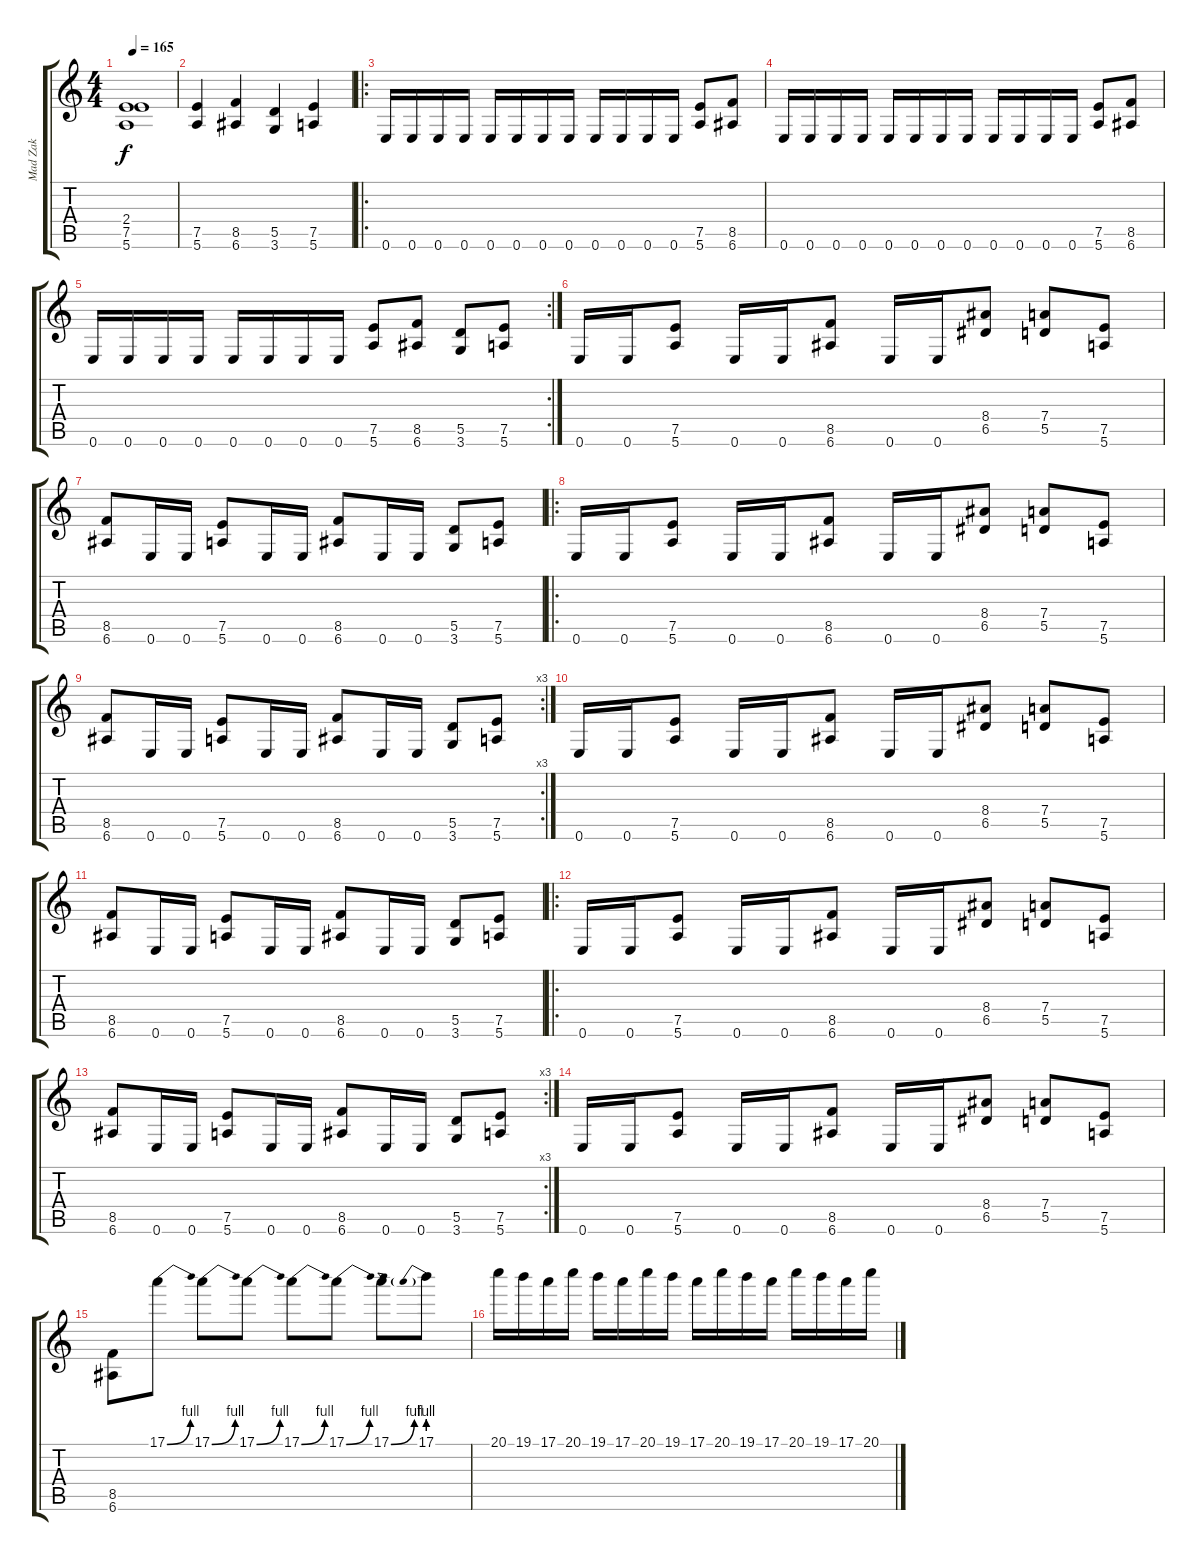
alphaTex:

\track ("Mad Zak" "Mad Zak") {instrument distortionguitar}
\staff {score tabs}
\tuning (E4 B3 G3 D3 A2 E2) {hide}
\ts (4 4)
\tempo 165
\clef g2
\ks c
(2.4{t} 7.5 5.6).1{dy f} |
(7.5 5.6).4 (8.5 6.6).4 (5.5 3.6).4 (7.5 5.6).4 |
\ro
0.6.16 0.6.16 0.6.16 0.6.16 0.6.16 0.6.16 0.6.16 0.6.16 0.6.16 0.6.16 0.6.16 0.6.16 (7.5 5.6).8 (8.5 6.6).8 |
0.6.16 0.6.16 0.6.16 0.6.16 0.6.16 0.6.16 0.6.16 0.6.16 0.6.16 0.6.16 0.6.16 0.6.16 (7.5 5.6).8 (8.5 6.6).8 |
\rc 2
0.6.16 0.6.16 0.6.16 0.6.16 0.6.16 0.6.16 0.6.16 0.6.16 (7.5 5.6).8 (8.5 6.6).8 (5.5 3.6).8 (7.5 5.6).8 |
0.6.16 0.6.16 (7.5 5.6).8 0.6.16 0.6.16 (8.5 6.6).8 0.6.16 0.6.16 (8.4 6.5).8 (7.4 5.5).8 (7.5 5.6).8 |
(8.5 6.6).8 0.6.16 0.6.16 (7.5 5.6).8 0.6.16 0.6.16 (8.5 6.6).8 0.6.16 0.6.16 (5.5 3.6).8 (7.5 5.6).8 |
\ro
0.6.16 0.6.16 (7.5 5.6).8 0.6.16 0.6.16 (8.5 6.6).8 0.6.16 0.6.16 (8.4 6.5).8 (7.4 5.5).8 (7.5 5.6).8 |
\rc 3
(8.5 6.6).8 0.6.16 0.6.16 (7.5 5.6).8 0.6.16 0.6.16 (8.5 6.6).8 0.6.16 0.6.16 (5.5 3.6).8 (7.5 5.6).8 |
0.6.16 0.6.16 (7.5 5.6).8 0.6.16 0.6.16 (8.5 6.6).8 0.6.16 0.6.16 (8.4 6.5).8 (7.4 5.5).8 (7.5 5.6).8 |
(8.5 6.6).8 0.6.16 0.6.16 (7.5 5.6).8 0.6.16 0.6.16 (8.5 6.6).8 0.6.16 0.6.16 (5.5 3.6).8 (7.5 5.6).8 |
\ro
0.6.16 0.6.16 (7.5 5.6).8 0.6.16 0.6.16 (8.5 6.6).8 0.6.16 0.6.16 (8.4 6.5).8 (7.4 5.5).8 (7.5 5.6).8 |
\rc 3
(8.5 6.6).8 0.6.16 0.6.16 (7.5 5.6).8 0.6.16 0.6.16 (8.5 6.6).8 0.6.16 0.6.16 (5.5 3.6).8 (7.5 5.6).8 |
0.6.16 0.6.16 (7.5 5.6).8 0.6.16 0.6.16 (8.5 6.6).8 0.6.16 0.6.16 (8.4 6.5).8 (7.4 5.5).8 (7.5 5.6).8 |
(8.5 6.6).8 17.1{be (bend 0 0 60 4)}.8{volume 13} 17.1{be (bend 0 0 60 4)}.8 17.1{be (bend 0 0 60 4)}.8 17.1{be (bend 0 0 60 4)}.8 17.1{be (bend 0 0 60 4)}.8 17.1{be (bend 0 0 60 4)}.8 17.1{be (prebend 0 4 60 4)}.8 |
20.1.16 19.1.16 17.1.16 20.1.16 19.1.16 17.1.16 20.1.16 19.1.16 17.1.16 20.1.16 19.1.16 17.1.16 20.1.16 19.1.16 17.1.16 20.1.16
